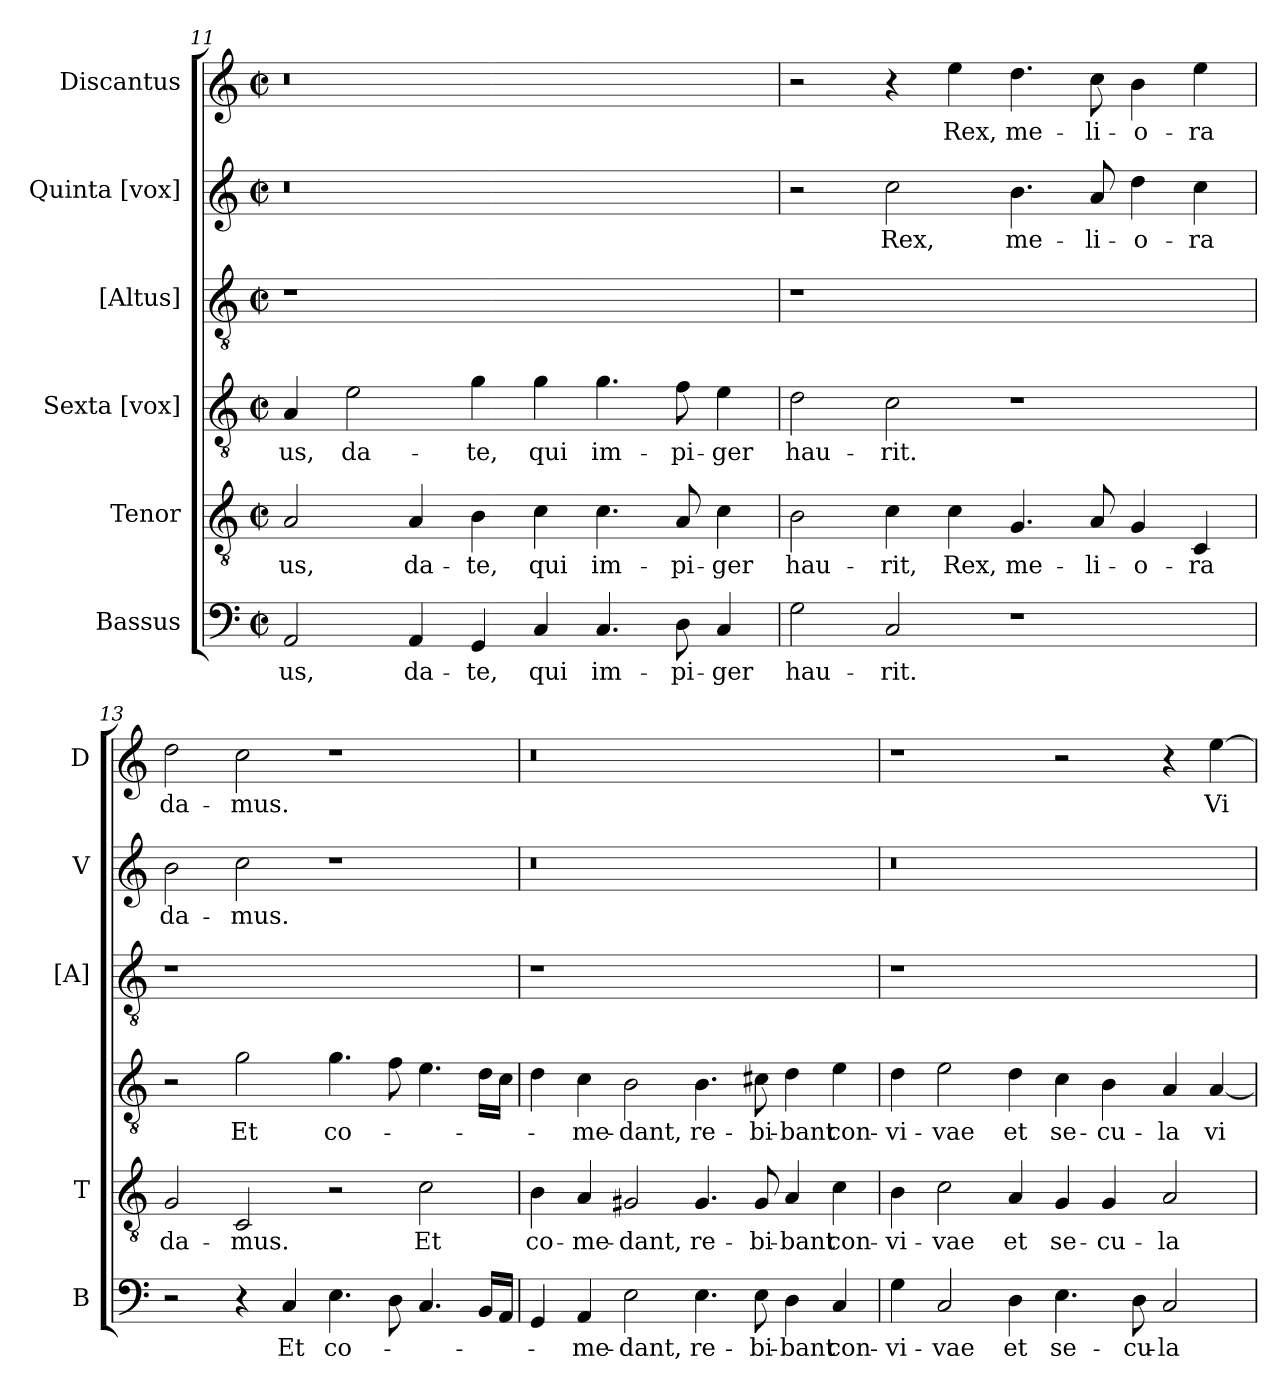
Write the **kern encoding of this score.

**kern	**text	**kern	**text	**kern	**text	**kern	**kern	**text	**kern	**text
*part6	*part6	*part5	*part5	*part4	*part4	*part3	*part2	*part2	*part1	*part1
*staff6	*staff6	*staff5	*staff5	*staff4	*staff4	*staff3	*staff2	*staff2	*staff1	*staff1
*I"Bassus	*	*I"Tenor	*	*I"Sexta [vox]	*	*I"[Altus]	*I"Quinta [vox]	*	*I"Discantus	*
*I'B	*	*I'T	*	*	*	*I'[A]	*I'V	*	*I'D	*
*clefF4	*	*clefGv2	*	*clefGv2	*	*clefGv2	*clefG2	*	*clefG2	*
*k[]	*	*k[]	*	*k[]	*	*k[]	*k[]	*	*k[]	*
*C:	*	*C:	*	*C:	*	*C:	*C:	*	*C:	*
*M2/2	*	*M2/2	*	*M2/2	*	*M2/2	*M2/2	*	*M2/2	*
*met(c|)	*	*met(c|)	*	*met(c|)	*	*met(c|)	*met(c|)	*	*met(c|)	*
=11	=11	=11	=11	=11	=11	=11	=11	=11	=11	=11
2AA/	-us,	2A/	-us,	4A/	-us,	1r	0r	.	0r	.
.	.	.	.	2e\	da-	.	.	.	.	.
4AA/	da-	4A/	da-	.	.	.	.	.	.	.
4GG/	-te,	4B\	-te,	4g\	-te,	.	.	.	.	.
4C/	qui	4c\	qui	4g\	qui	1ryy	.	.	.	.
4.C/	im-	4.c\	im-	4.g\	im-	.	.	.	.	.
8D\	-pi-	8A/	-pi-	8f\	-pi-	.	.	.	.	.
4C/	-ger	4c\	-ger	4e\	-ger	.	.	.	.	.
=12	=12	=12	=12	=12	=12	=12	=12	=12	=12	=12
2G\	hau-	2B\	hau-	2d\	hau-	1r	2r	.	2r	.
2C/	-rit.	4c\	-rit,	2c\	-rit.	.	2cc\	Rex,	4r	.
.	.	4c\	Rex,	.	.	.	.	.	4ee\	Rex,
1r	.	4.G/	me-	1r	.	1ryy	4.b\	me-	4.dd\	me-
.	.	8A/	-li-	.	.	.	8a/	-li-	8cc\	-li-
.	.	4G/	-o-	.	.	.	4dd\	-o-	4b\	-o-
.	.	4C/	-ra	.	.	.	4cc\	-ra	4ee\	-ra
!!LO:PB:g=z
=13	=13	=13	=13	=13	=13	=13	=13	=13	=13	=13
2r	.	2G/	da-	2r	.	1r	2b\	da-	2dd\	da-
4r	.	2C/	-mus.	2g\	Et	.	2cc\	-mus.	2cc\	-mus.
4C/	Et	.	.	.	.	.	.	.	.	.
4.E\	co-	2r	.	4.g\	co-	1ryy	1r	.	1r	.
8D\	.	.	.	8f\	.	.	.	.	.	.
4.C/	.	2c\	Et	4.e\	.	.	.	.	.	.
16BB/LL	.	.	.	16d\LL	.	.	.	.	.	.
16AA/JJ	.	.	.	16c\JJ	.	.	.	.	.	.
=14	=14	=14	=14	=14	=14	=14	=14	=14	=14	=14
4GG/	.	4B\	co-	4d\	.	1r	0r	.	0r	.
4AA/	-me-	4A/	-me-	4c\	-me-	.	.	.	.	.
2E\	-dant,	2G#X/	-dant,	2B\	-dant,	.	.	.	.	.
4.E\	re-	4.G#/	re-	4.B\	re-	1ryy	.	.	.	.
8E\	-bi-	8G#/	-bi-	8c#X\	-bi-	.	.	.	.	.
4D\	-bant	4A/	-bant	4d\	-bant	.	.	.	.	.
4C/	con-	4c\	con-	4e\	con-	.	.	.	.	.
=15	=15	=15	=15	=15	=15	=15	=15	=15	=15	=15
4G\	-vi-	4B\	-vi-	4d\	-vi-	1r	0r	.	1r	.
2C/	-vae	2c\	-vae	2e\	-vae	.	.	.	.	.
4D\	et	4A/	et	4d\	et	.	.	.	.	.
4.E\	se-	4G/	se-	4c\	se-	1ryy	.	.	2r	.
.	.	4G/	-cu-	4B\	-cu-	.	.	.	.	.
8D\	-cu-	.	.	.	.	.	.	.	.	.
2C/	-la	2A/	-la	4A/	-la	.	.	.	4r	.
.	.	.	.	[4A/	vi-	.	.	.	[4ee\	Vi-
=	=	=	=	=	=	=	=	=	=	=
*-	*-	*-	*-	*-	*-	*-	*-	*-	*-	*-
